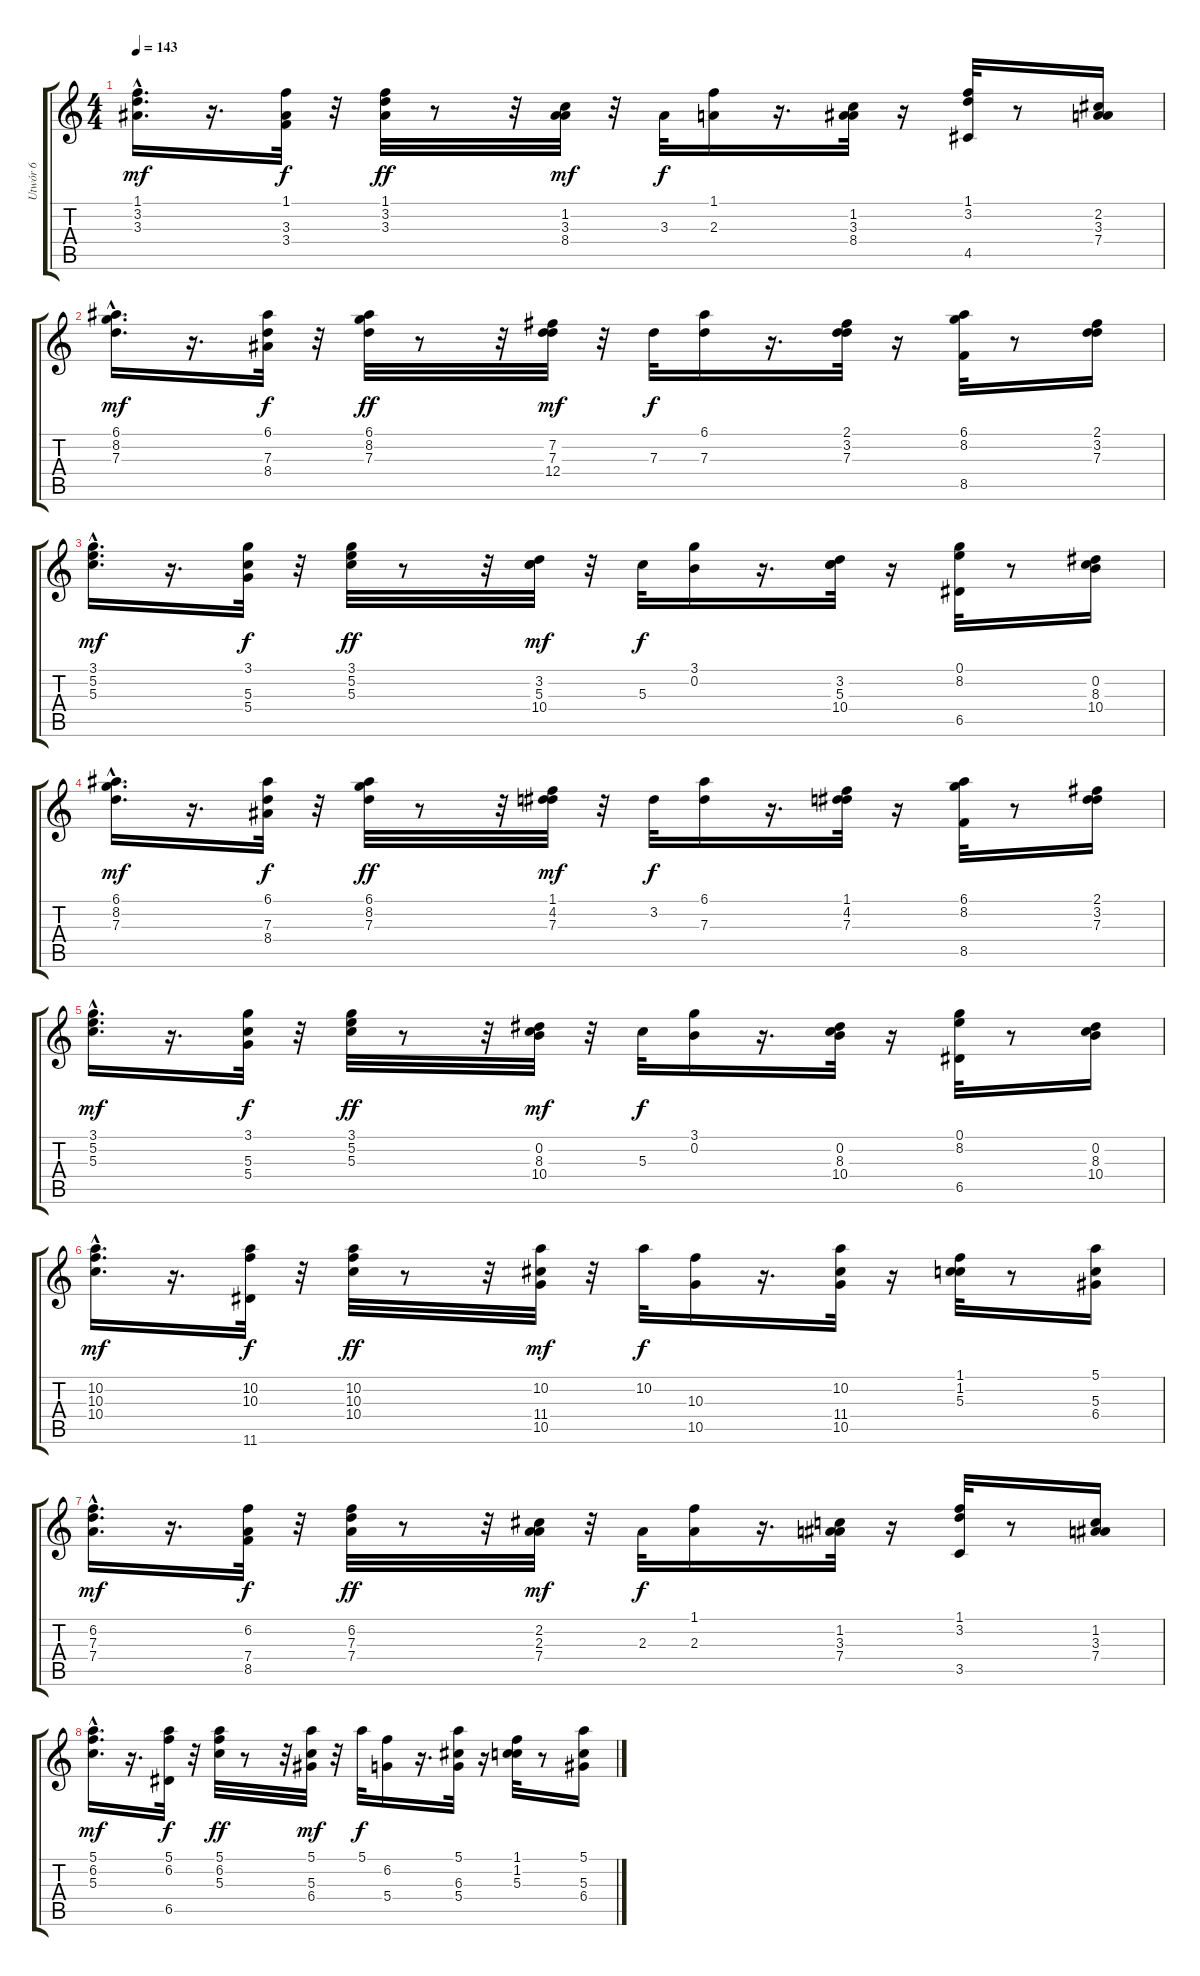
\track ("Utwór 6" "Utwór 6") {instrument acousticguitarsteel}
\staff {score tabs}
\tuning (E4 B3 G3 D3 A2 E2) {hide}
\ts (4 4)
\tempo 143
\clef g2
\ks c
(1.1{hac} 3.2{hac} 3.3{hac}).16{d dy mf} r.16{d} (1.1 3.3 3.4).32{dy f} r.32 (1.1 3.2 3.3).32{dy ff} r.8 r.32 (1.2 3.3 8.4).32{dy mf} r.32 3.3.32{dy f} (1.1 2.3).16 r.16{d} (1.2 3.3 8.4).32 r.16 (1.1 3.2 4.5).32 r.8 (2.2 3.3 7.4).16 |
(6.1{hac} 8.2{hac} 7.3{hac}).16{d dy mf} r.16{d} (6.1 7.3 8.4).32{dy f} r.32 (6.1 8.2 7.3).32{dy ff} r.8 r.32 (7.2 7.3 12.4).32{dy mf} r.32 7.3.32{dy f} (6.1 7.3).16 r.16{d} (2.1 3.2 7.3).32 r.16 (6.1 8.2 8.5).32 r.8 (2.1 3.2 7.3).16 |
(3.1{hac} 5.2{hac} 5.3{hac}).16{d dy mf} r.16{d} (3.1 5.3 5.4).32{dy f} r.32 (3.1 5.2 5.3).32{dy ff} r.8 r.32 (3.2 5.3 10.4).32{dy mf} r.32 5.3.32{dy f} (3.1 0.2).16 r.16{d} (3.2 5.3 10.4).32 r.16 (0.1 8.2 6.5).32 r.8 (0.2 8.3 10.4).16 |
(6.1{hac} 8.2{hac} 7.3{hac}).16{d dy mf} r.16{d} (6.1 7.3 8.4).32{dy f} r.32 (6.1 8.2 7.3).32{dy ff} r.8 r.32 (1.1 4.2 7.3).32{dy mf} r.32 3.2.32{dy f} (6.1 7.3).16 r.16{d} (1.1 4.2 7.3).32 r.16 (6.1 8.2 8.5).32 r.8 (2.1 3.2 7.3).16 |
(3.1{hac} 5.2{hac} 5.3{hac}).16{d dy mf} r.16{d} (3.1 5.3 5.4).32{dy f} r.32 (3.1 5.2 5.3).32{dy ff} r.8 r.32 (0.2 8.3 10.4).32{dy mf} r.32 5.3.32{dy f} (3.1 0.2).16 r.16{d} (0.2 8.3 10.4).32 r.16 (0.1 8.2 6.5).32 r.8 (0.2 8.3 10.4).16 |
(10.2{hac} 10.3{hac} 10.4{hac}).16{d dy mf} r.16{d} (10.2 10.3 11.6).32{dy f} r.32 (10.2 10.3 10.4).32{dy ff} r.8 r.32 (10.2 11.4 10.5).32{dy mf} r.32 10.2.32{dy f} (10.3 10.5).16 r.16{d} (10.2 11.4 10.5).32 r.16 (1.1 1.2 5.3).32 r.8 (5.1 5.3 6.4).16 |
(6.2{hac} 7.3{hac} 7.4{hac}).16{d dy mf} r.16{d} (6.2 7.4 8.5).32{dy f} r.32 (6.2 7.3 7.4).32{dy ff} r.8 r.32 (2.2 2.3 7.4).32{dy mf} r.32 2.3.32{dy f} (1.1 2.3).16 r.16{d} (1.2 3.3 7.4).32 r.16 (1.1 3.2 3.5).32 r.8 (1.2 3.3 7.4).16 |
(5.1{hac} 6.2{hac} 5.3{hac}).16{d dy mf} r.16{d} (5.1 6.2 6.5).32{dy f} r.32 (5.1 6.2 5.3).32{dy ff} r.8 r.32 (5.1 5.3 6.4).32{dy mf} r.32 5.1.32{dy f} (6.2 5.4).16 r.16{d} (5.1 6.3 5.4).32 r.16 (1.1 1.2 5.3).32 r.8 (5.1 5.3 6.4).16
